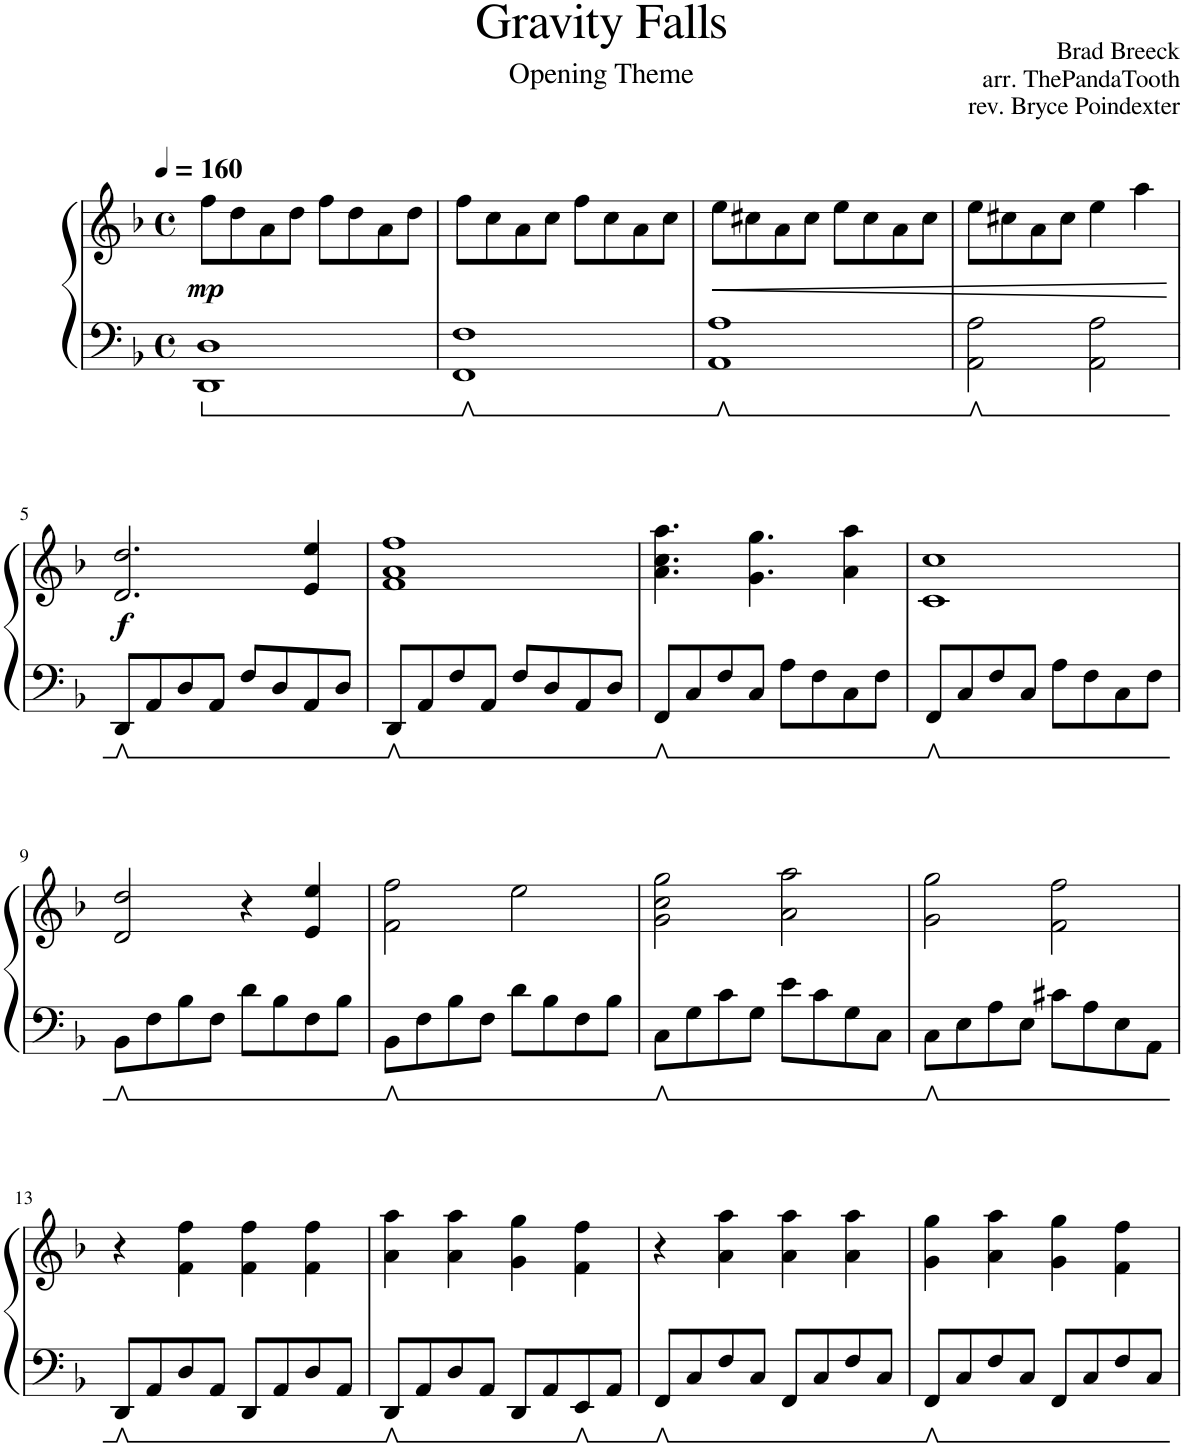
**kern	**kern	**dynam
*part1	*part1	*part1
*staff2	*staff1	*staff1/2
*I"Grand Piano	*	*
*I'Pno.	*	*
*clefF4	*clefG2	*
*k[b-]	*k[b-]	*
*M4/4	*M4/4	*
*met(c)	*met(c)	*
*MM160	*MM160	*
=1	=1	=1
!	!	!LO:DY:b
1DD 1D	8ff\L	mp
.	8dd\	.
.	8a\	.
.	8dd\J	.
.	8ff\L	.
.	8dd\	.
.	8a\	.
.	8dd\J	.
=2	=2	=2
1FF 1F	8ff\L	.
.	8cc\	.
.	8a\	.
.	8cc\J	.
.	8ff\L	.
.	8cc\	.
.	8a\	.
.	8cc\J	.
=3	=3	=3
!	!	!LO:HP:b
1AA 1A	8ee\L	<
.	8cc#X\	.
.	8a\	.
.	8cc#\J	.
.	8ee\L	.
.	8cc#\	.
.	8a\	.
.	8cc#\J	.
=4	=4	=4
2AA\ 2A\	8ee\L	.
.	8cc#X\	.
.	8a\	.
.	8cc#\J	.
2AA\ 2A\	4ee\	.
.	4aa\	.
.	.	[
!!LO:LB:g=z
=5	=5	=5
!	!	!LO:DY:b
8DD/L	2.d/ 2.dd/	f
8AA/	.	.
8D/	.	.
8AA/J	.	.
8F/L	.	.
8D/	.	.
8AA/	4e/ 4ee/	.
8D/J	.	.
=6	=6	=6
8DD/L	1f 1a 1ff	.
8AA/	.	.
8F/	.	.
8AA/J	.	.
8F/L	.	.
8D/	.	.
8AA/	.	.
8D/J	.	.
=7	=7	=7
8FF/L	4.a\ 4.cc\ 4.aa\	.
8C/	.	.
8F/	.	.
8C/J	4.g\ 4.gg\	.
8A\L	.	.
8F\	.	.
8C\	4a\ 4aa\	.
8F\J	.	.
=8	=8	=8
8FF/L	1c 1cc	.
8C/	.	.
8F/	.	.
8C/J	.	.
8A\L	.	.
8F\	.	.
8C\	.	.
8F\J	.	.
!!LO:LB:g=z
=9	=9	=9
8BB-\L	2d/ 2dd/	.
8F\	.	.
8B-\	.	.
8F\J	.	.
8d\L	4r	.
8B-\	.	.
8F\	4e/ 4ee/	.
8B-\J	.	.
=10	=10	=10
8BB-\L	2f\ 2ff\	.
8F\	.	.
8B-\	.	.
8F\J	.	.
8d\L	2ee\	.
8B-\	.	.
8F\	.	.
8B-\J	.	.
=11	=11	=11
8C\L	2g\ 2cc\ 2gg\	.
8G\	.	.
8c\	.	.
8G\J	.	.
8e\L	2a\ 2aa\	.
8c\	.	.
8G\	.	.
8C\J	.	.
=12	=12	=12
8C\L	2g\ 2gg\	.
8E\	.	.
8A\	.	.
8E\J	.	.
8c#X\L	2f\ 2ff\	.
8A\	.	.
8E\	.	.
8AA\J	.	.
!!LO:LB:g=z
=13	=13	=13
8DD/L	4r	.
8AA/	.	.
8D/	4f\ 4ff\	.
8AA/J	.	.
8DD/L	4f\ 4ff\	.
8AA/	.	.
8D/	4f\ 4ff\	.
8AA/J	.	.
=14	=14	=14
8DD/L	4a\ 4aa\	.
8AA/	.	.
8D/	4a\ 4aa\	.
8AA/J	.	.
8DD/L	4g\ 4gg\	.
8AA/	.	.
8EE/	4f\ 4ff\	.
8AA/J	.	.
=15	=15	=15
8FF/L	4r	.
8C/	.	.
8F/	4a\ 4aa\	.
8C/J	.	.
8FF/L	4a\ 4aa\	.
8C/	.	.
8F/	4a\ 4aa\	.
8C/J	.	.
=16	=16	=16
8FF/L	4g\ 4gg\	.
8C/	.	.
8F/	4a\ 4aa\	.
8C/J	.	.
8FF/L	4g\ 4gg\	.
8C/	.	.
8F/	4f\ 4ff\	.
8C/J	.	.
=	=	=
*-	*-	*-
